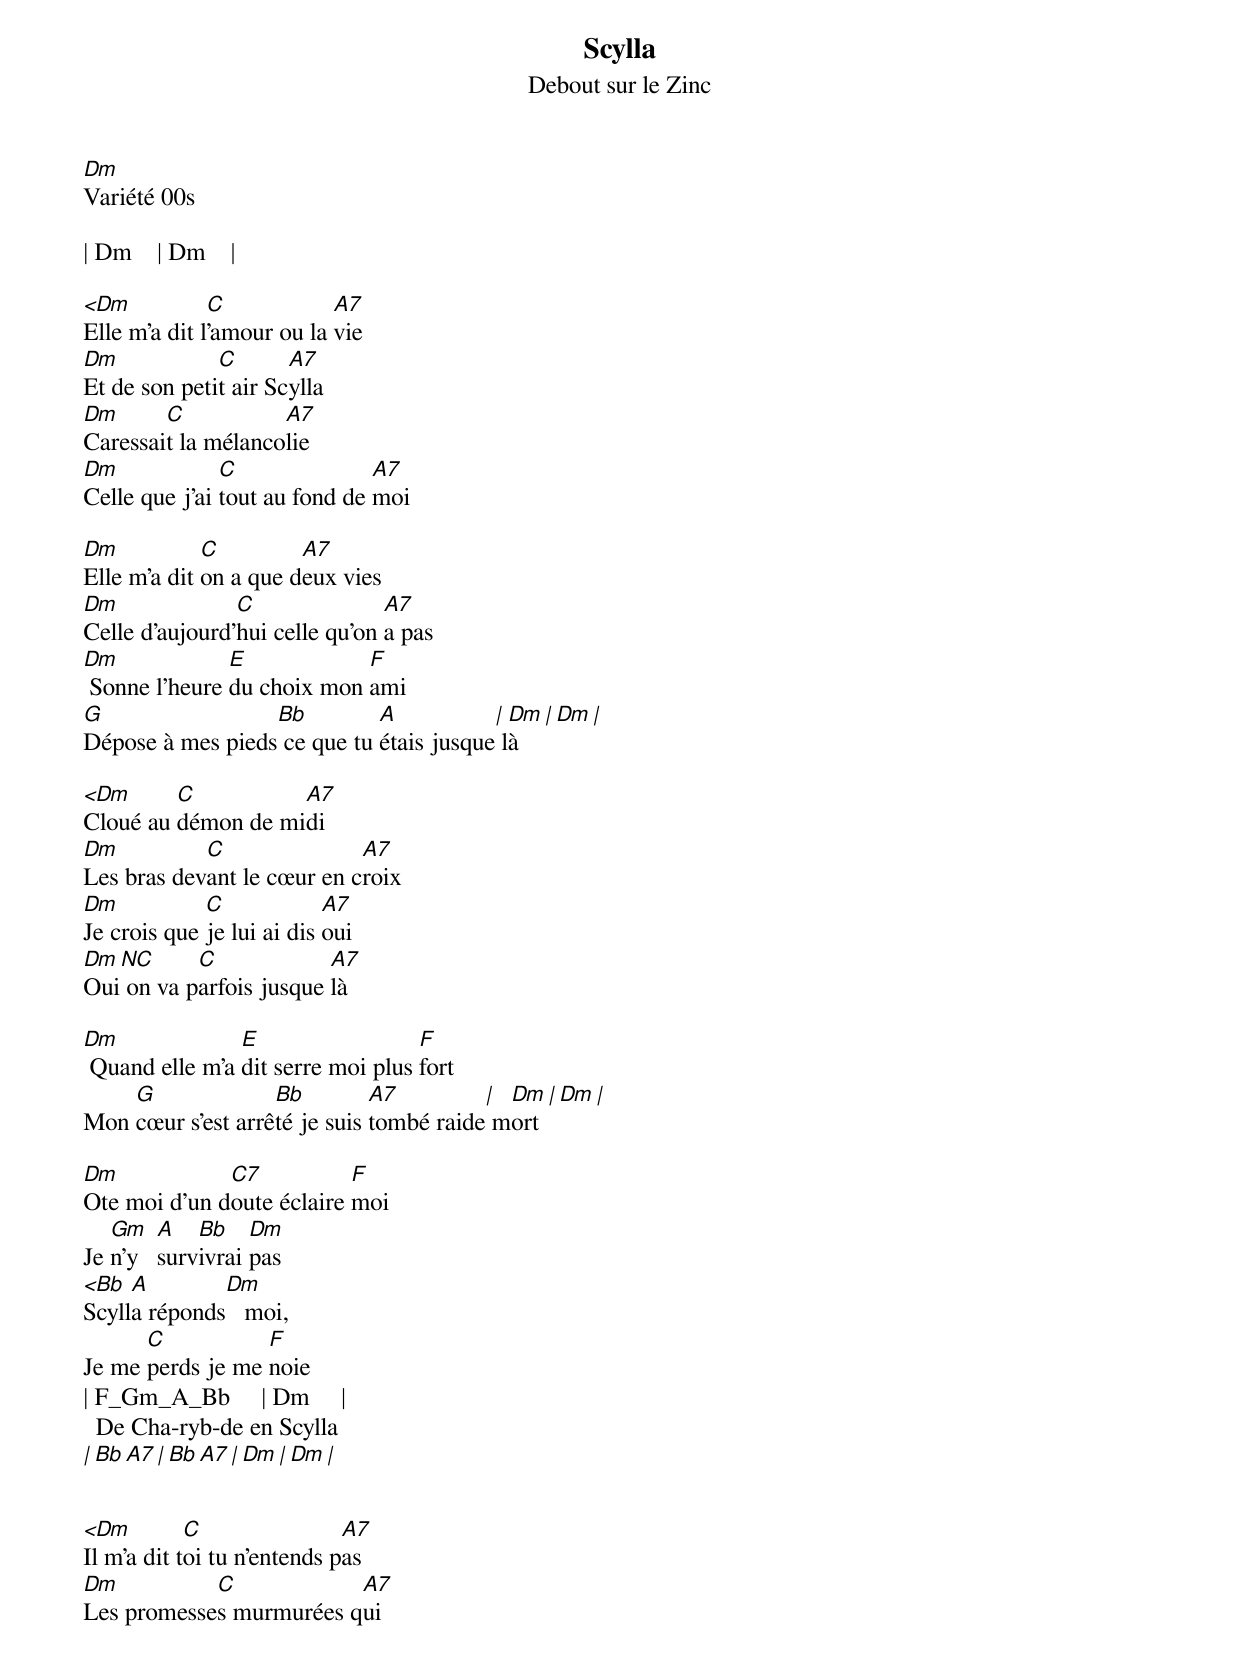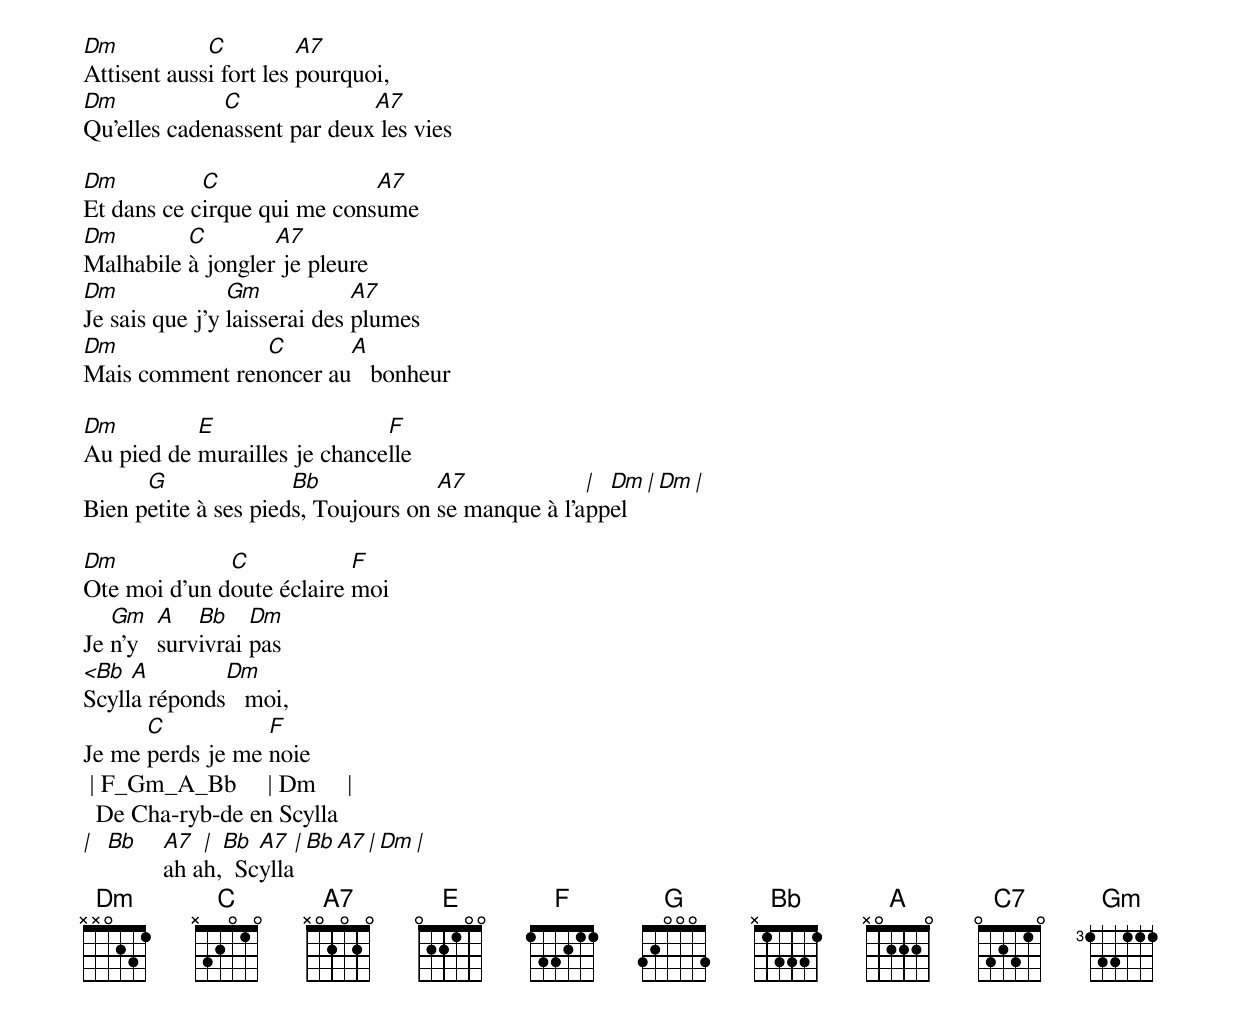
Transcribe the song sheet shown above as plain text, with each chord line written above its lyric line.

Scylla
Debout sur le Zinc
Dm
Variété 00s

| Dm    | Dm    |

<Dm           C            A7
Elle m'a dit l'amour ou la vie
Dm            C       A7
Et de son petit air Scylla
Dm      C           A7
Caressait la mélancolie
Dm             C               A7
Celle que j'ai tout au fond de moi

Dm           C         A7
Elle m'a dit on a que deux vies
Dm              C               A7
Celle d'aujourd'hui celle qu'on a pas
Dm             E            F
 Sonne l'heure du choix mon ami
G                 Bb         A           | Dm    | Dm      |
Dépose à mes pieds ce que tu étais jusque là

<Dm      C          A7
Cloué au démon de midi
Dm          C               A7
Les bras devant le cœur en croix
Dm           C             A7
Je crois que je lui ai dis oui
Dm (NC)    C             A7
Oui on va parfois jusque là

Dm              E                  F
 Quand elle m'a dit serre moi plus fort
    G              Bb         A7         | Dm    | Dm      |
Mon cœur s'est arrêté je suis tombé raide mort

Dm            C7           F
Ote moi d'un doute éclaire moi
   Gm    A   Bb    Dm
Je n'y   survivrai pas
<Bb  A        Dm
Scylla réponds   moi,
      C           F
Je me perds je me noie
| F_Gm_A_Bb     | Dm     |
  De Cha-ryb-de en Scylla
| Bb  A7  | Bb  A7  | Dm    | Dm      |


<Dm         C                A7
Il m'a dit toi tu n'entends pas
Dm          C            A7
Les promesses murmurées qui
Dm           C          A7
Attisent aussi fort les pourquoi,
Dm            C              A7
Qu'elles cadenassent par deux les vies

Dm          C                A7
Et dans ce cirque qui me consume
Dm        C        A7
Malhabile à jongler je pleure
Dm              Gm            A7
Je sais que j'y laisserai des plumes
Dm              C       A
Mais comment renoncer au   bonheur

Dm         E                  F
Au pied de murailles je chancelle
      G               Bb             A7             | Dm    | Dm      |
Bien petite à ses pieds, Toujours on se manque à l'appel

Dm            C            F
Ote moi d'un doute éclaire moi
   Gm    A   Bb    Dm
Je n'y   survivrai pas
<Bb  A        Dm
Scylla réponds   moi,
      C           F
Je me perds je me noie
 | F_Gm_A_Bb     | Dm     |
  De Cha-ryb-de en Scylla
| Bb  A7  | Bb  A7  | Bb  A7  | Dm      |
      ah ah,  Scylla
